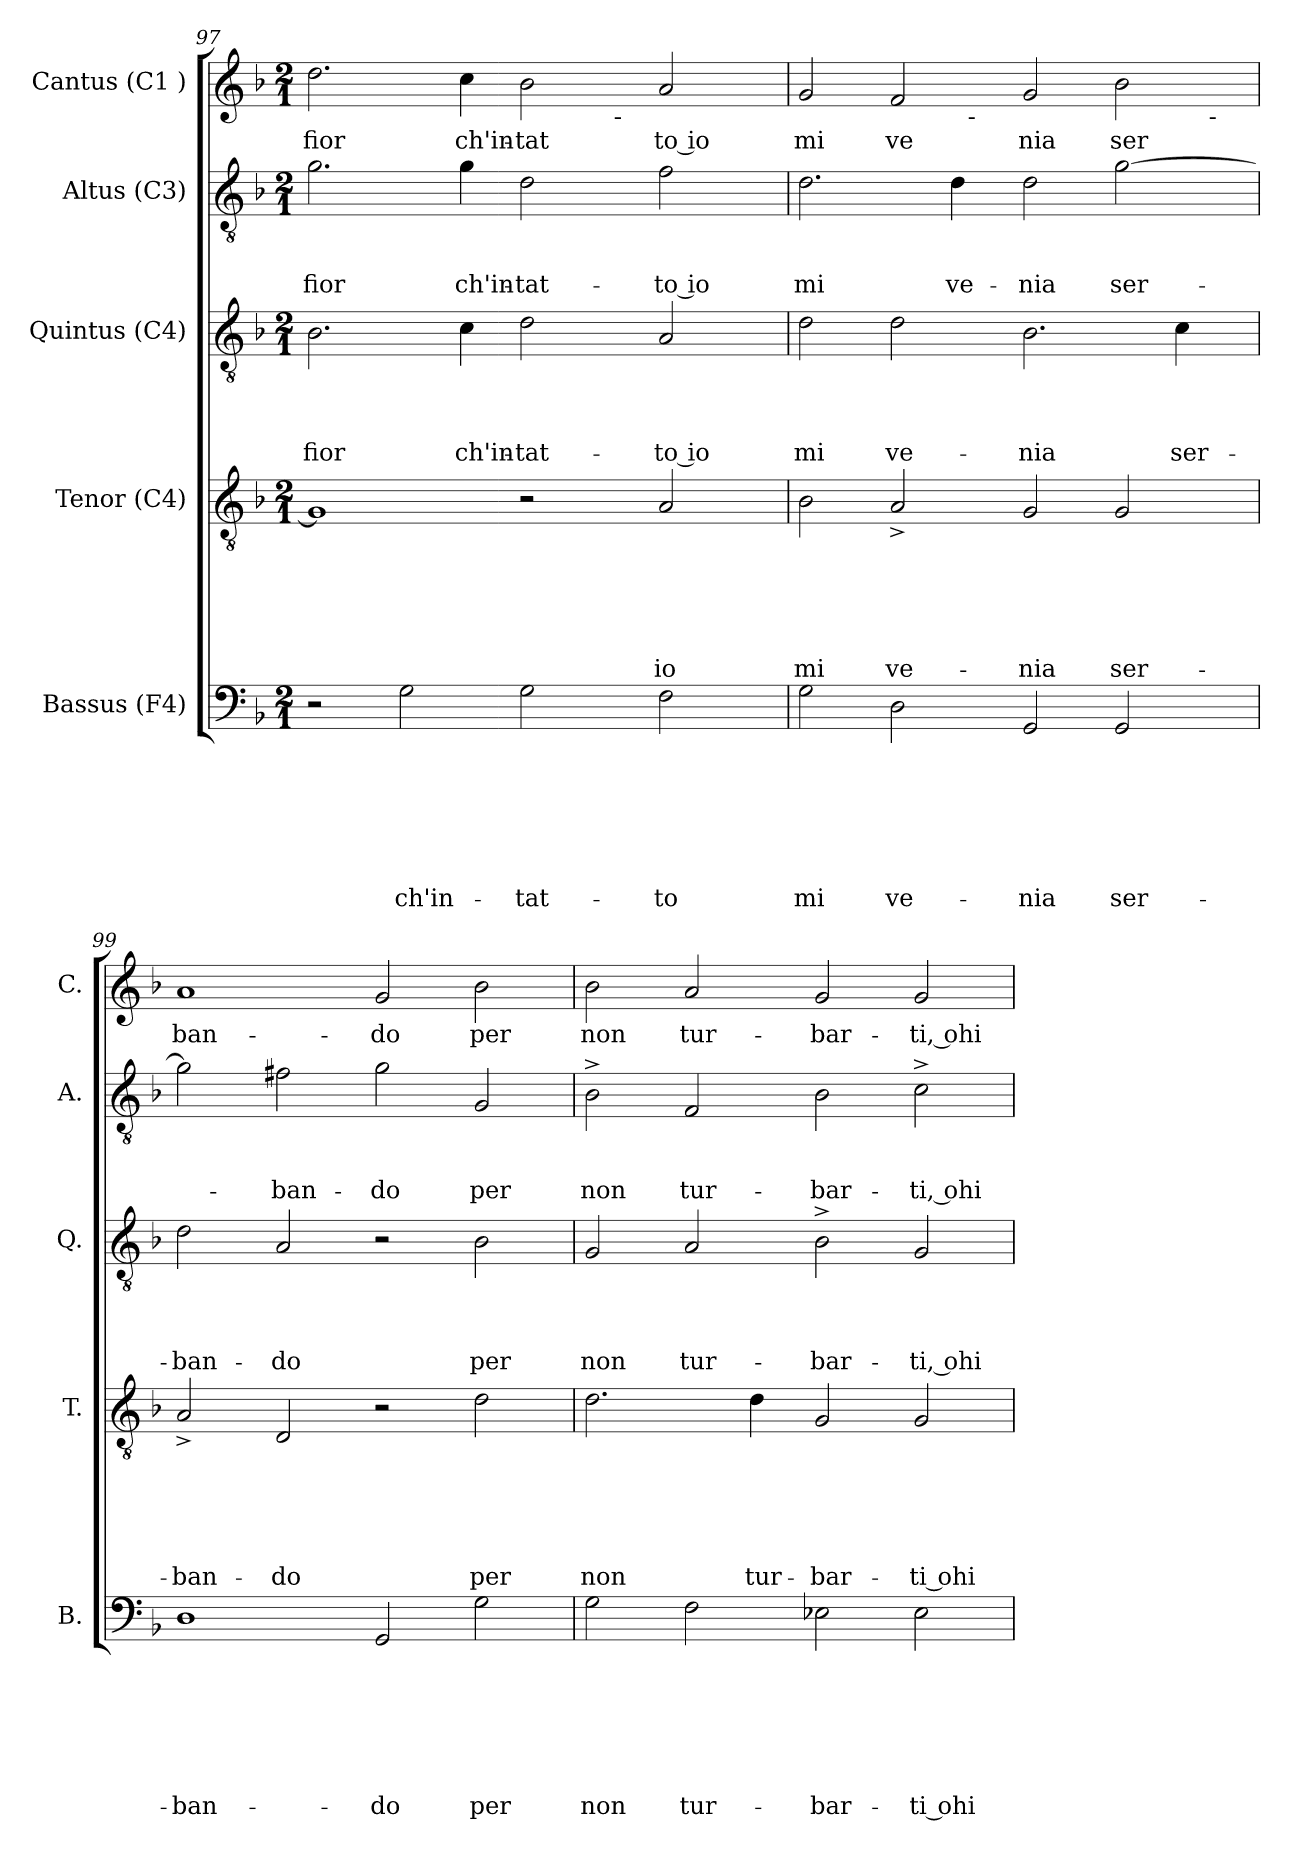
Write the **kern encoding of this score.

**kern	**text	**text	**text	**text	**text	**text	**text	**kern	**text	**text	**text	**text	**text	**text	**kern	**text	**text	**text	**text	**kern	**text	**text	**text	**kern	**text
*part5	*part5	*part5	*part5	*part5	*part5	*part5	*part5	*part4	*part4	*part4	*part4	*part4	*part4	*part4	*part3	*part3	*part3	*part3	*part3	*part2	*part2	*part2	*part2	*part1	*part1
*staff5	*staff5	*staff5	*staff5	*staff5	*staff5	*staff5	*staff5	*staff4	*staff4	*staff4	*staff4	*staff4	*staff4	*staff4	*staff3	*staff3	*staff3	*staff3	*staff3	*staff2	*staff2	*staff2	*staff2	*staff1	*staff1
*I"Bassus (F4)	*	*	*	*	*	*	*	*I"Tenor (C4)	*	*	*	*	*	*	*I"Quintus (C4)	*	*	*	*	*I"Altus (C3)	*	*	*	*I"Cantus (C1 )	*
*I'B.	*	*	*	*	*	*	*	*I'T.	*	*	*	*	*	*	*I'Q.	*	*	*	*	*I'A.	*	*	*	*I'C.	*
*clefF4	*	*	*	*	*	*	*	*clefGv2	*	*	*	*	*	*	*clefGv2	*	*	*	*	*clefGv2	*	*	*	*clefG2	*
*k[b-]	*	*	*	*	*	*	*	*k[b-]	*	*	*	*	*	*	*k[b-]	*	*	*	*	*k[b-]	*	*	*	*k[b-]	*
*F:	*	*	*	*	*	*	*	*F:	*	*	*	*	*	*	*F:	*	*	*	*	*F:	*	*	*	*F:	*
*M2/1	*	*	*	*	*	*	*	*M2/1	*	*	*	*	*	*	*M2/1	*	*	*	*	*M2/1	*	*	*	*M2/1	*
=97	=97	=97	=97	=97	=97	=97	=97	=97	=97	=97	=97	=97	=97	=97	=97	=97	=97	=97	=97	=97	=97	=97	=97	=97	=97
!	!	!	!	!	!	!	!	!	!	!	!	!	!	!	!	!	!	!	!LO:LY:b	!	!	!	!LO:LY:b	!	!LO:LY:b
*	*	*	*	*	*	*	*	*	*	*	*	*	*	*	*	*	*	*	*	*	*	*	*	*^	*
2r	.	.	.	.	.	.	.	1G]	.	.	.	.	.	.	2.B-\	.	.	.	fior	2.g\	.	.	fior	2.dd\	1ryy	fior
!	!	!	!	!	!	!	!LO:LY:b	!	!	!	!	!	!	!	!	!	!	!	!	!	!	!	!	!	!	!
2G\	.	.	.	.	.	.	ch'in-	.	.	.	.	.	.	.	.	.	.	.	.	.	.	.	.	.	.	.
!	!	!	!	!	!	!	!	!	!	!	!	!	!	!	!	!	!	!	!LO:LY:b	!	!	!	!LO:LY:b	!	!	!LO:LY:b
.	.	.	.	.	.	.	.	.	.	.	.	.	.	.	4c\	.	.	.	ch'in-	4g\	.	.	ch'in-	4cc\	.	ch'in-
!	!	!	!	!	!	!	!LO:LY:b	!	!	!	!	!	!	!	!	!	!	!	!LO:LY:b:rj	!	!	!	!LO:LY:b:rj	!	!	!LO:LY:b
2G\	.	.	.	.	.	.	-tat-	2r	.	.	.	.	.	.	2d\	.	.	.	-tat-	2d\	.	.	-tat-	2b-\	4ryy	-tat
.	.	.	.	.	.	.	.	.	.	.	.	.	.	.	.	.	.	.	.	.	.	.	.	.	16.ryy	.
!	!	!	!	!	!	!	!	!	!	!	!	!	!	!	!	!	!	!	!	!	!	!	!	!	!LO:TX:b:t=-	!
.	.	.	.	.	.	.	.	.	.	.	.	.	.	.	.	.	.	.	.	.	.	.	.	.	2ryy	.
!	!	!	!	!	!	!	!LO:LY:b	!	!	!	!	!	!	!LO:LY:b	!	!	!	!	!LO:LY:b:rj	!	!	!	!LO:LY:b:rj	!	!	!LO:LY:b:rj
2F\	.	.	.	.	.	.	-to	2A/	.	.	.	.	.	io	2A/	.	.	.	-to io	2f\	.	.	-to io	2a/	.	to io
.	.	.	.	.	.	.	.	.	.	.	.	.	.	.	.	.	.	.	.	.	.	.	.	.	8ryy	.
.	.	.	.	.	.	.	.	.	.	.	.	.	.	.	.	.	.	.	.	.	.	.	.	.	32ryy	.
=98	=98	=98	=98	=98	=98	=98	=98	=98	=98	=98	=98	=98	=98	=98	=98	=98	=98	=98	=98	=98	=98	=98	=98	=98	=98	=98
!	!	!	!	!	!	!	!LO:LY:b	!	!	!	!	!	!	!LO:LY:b	!	!	!	!	!LO:LY:b	!	!	!	!LO:LY:b	!	!	!LO:LY:b
*	*	*	*	*	*	*	*	*	*	*	*	*	*	*	*	*	*	*	*	*	*	*	*	*	*^	*
2G\	.	.	.	.	.	.	mi	2B-\	.	.	.	.	.	mi	2d\	.	.	.	mi	2.d\	.	.	mi	2g/	2ryy	1ryy	mi
!	!	!	!	!	!	!	!LO:LY:b	!	!	!	!	!	!	!LO:LY:b	!	!	!	!	!LO:LY:b	!	!	!	!	!	!	!	!LO:LY:b
2D\	.	.	.	.	.	.	ve-	2A^</	.	.	.	.	.	ve-	2d\	.	.	.	ve-	.	.	.	.	2f/	4ryy	.	ve
!	!	!	!	!	!	!	!	!	!	!	!	!	!	!	!	!	!	!	!	!	!	!	!LO:LY:b	!	!	!	!
.	.	.	.	.	.	.	.	.	.	.	.	.	.	.	.	.	.	.	.	4d\	.	.	ve-	.	32ryy	.	.
!	!	!	!	!	!	!	!	!	!	!	!	!	!	!	!	!	!	!	!	!	!	!	!	!	!LO:TX:b:t=-	!	!
.	.	.	.	.	.	.	.	.	.	.	.	.	.	.	.	.	.	.	.	.	.	.	.	.	1ryy	.	.
!	!	!	!	!	!	!	!LO:LY:b	!	!	!	!	!	!	!LO:LY:b	!	!	!	!	!LO:LY:b	!	!	!	!LO:LY:b	!	!	!	!LO:LY:b
2GG/	.	.	.	.	.	.	-nia	2G/	.	.	.	.	.	-nia	2.B-\	.	.	.	-nia	2d\	.	.	-nia	2g/	.	2ryy	nia
!	!	!	!	!	!	!	!LO:LY:b	!	!	!	!	!	!	!LO:LY:b	!	!	!	!	!	!	!	!	!LO:LY:b	!	!	!	!LO:LY:b
2GG/	.	.	.	.	.	.	ser-	2G/	.	.	.	.	.	ser-	.	.	.	.	.	[>2g\	.	.	ser-	2b-\	.	4ryy	ser
!	!	!	!	!	!	!	!	!	!	!	!	!	!	!	!	!	!	!	!LO:LY:b	!	!	!	!	!	!	!	!
.	.	.	.	.	.	.	.	.	.	.	.	.	.	.	4c\	.	.	.	ser-	.	.	.	.	.	.	16ryy	.
.	.	.	.	.	.	.	.	.	.	.	.	.	.	.	.	.	.	.	.	.	.	.	.	.	8..ryy	.	.
!	!	!	!	!	!	!	!	!	!	!	!	!	!	!	!	!	!	!	!	!	!	!	!	!	!	!LO:TX:b:t=-	!
.	.	.	.	.	.	.	.	.	.	.	.	.	.	.	.	.	.	.	.	.	.	.	.	.	.	8.ryy	.
=99	=99	=99	=99	=99	=99	=99	=99	=99	=99	=99	=99	=99	=99	=99	=99	=99	=99	=99	=99	=99	=99	=99	=99	=99	=99	=99	=99
!	!	!	!	!	!	!	!LO:LY:b	!	!	!	!	!	!	!LO:LY:b	!	!	!	!	!LO:LY:b	!	!	!	!	!	!	!	!LO:LY:b
*	*	*	*	*	*	*	*	*	*	*	*	*	*	*	*	*	*	*	*	*	*	*	*	*v	*v	*v	*
1D	.	.	.	.	.	.	-ban-	2A^</	.	.	.	.	.	-ban-	2d\	.	.	.	-ban-	2g\]	.	.	.	1a	ban-
!	!	!	!	!	!	!	!	!	!	!	!	!	!	!LO:LY:b	!	!	!	!	!LO:LY:b	!	!	!	!LO:LY:b	!	!
.	.	.	.	.	.	.	.	2D/	.	.	.	.	.	-do	2A/	.	.	.	-do	2f#\	.	.	-ban-	.	.
!	!	!	!	!	!	!	!LO:LY:b	!	!	!	!	!	!	!	!	!	!	!	!	!	!	!	!LO:LY:b	!	!LO:LY:b
2GG/	.	.	.	.	.	.	-do	2r	.	.	.	.	.	.	2r	.	.	.	.	2g\	.	.	-do	2g/	-do
!	!	!	!	!	!	!	!LO:LY:b	!	!	!	!	!	!	!LO:LY:b	!	!	!	!	!LO:LY:b	!	!	!	!LO:LY:b	!	!LO:LY:b
2G\	.	.	.	.	.	.	per	2d\	.	.	.	.	.	per	2B-\	.	.	.	per	2G/	.	.	per	2b-\	per
!!LO:PB:g=z
=100	=100	=100	=100	=100	=100	=100	=100	=100	=100	=100	=100	=100	=100	=100	=100	=100	=100	=100	=100	=100	=100	=100	=100	=100	=100
!	!	!	!	!	!	!	!LO:LY:b	!	!	!	!	!	!	!LO:LY:b	!	!	!	!	!LO:LY:b	!	!	!	!LO:LY:b	!	!LO:LY:b
2G\	.	.	.	.	.	.	non	2.d\	.	.	.	.	.	non	2G/	.	.	.	non	2B-^>\	.	.	non	2b-\	non
!	!	!	!	!	!	!	!LO:LY:b	!	!	!	!	!	!	!	!	!	!	!	!LO:LY:b	!	!	!	!LO:LY:b	!	!LO:LY:b
2F\	.	.	.	.	.	.	tur-	.	.	.	.	.	.	.	2A/	.	.	.	tur-	2F/	.	.	tur-	2a/	tur-
!	!	!	!	!	!	!	!	!	!	!	!	!	!	!LO:LY:b	!	!	!	!	!	!	!	!	!	!	!
.	.	.	.	.	.	.	.	4d\	.	.	.	.	.	tur-	.	.	.	.	.	.	.	.	.	.	.
!	!	!	!	!	!	!	!LO:LY:b	!	!	!	!	!	!	!LO:LY:b:rj	!	!	!	!	!LO:LY:b	!	!	!	!LO:LY:b	!	!LO:LY:b
2E-X\	.	.	.	.	.	.	-bar-	2G/	.	.	.	.	.	-bar-	2B-^>\	.	.	.	-bar-	2B-\	.	.	-bar-	2g/	-bar-
!	!	!	!	!	!	!	!LO:LY:b:rj	!	!	!	!	!	!	!LO:LY:b:rj	!	!	!	!	!LO:LY:b:rj	!	!	!	!LO:LY:b:rj	!	!LO:LY:b:rj
2E-\	.	.	.	.	.	.	-ti ohi-	2G/	.	.	.	.	.	-ti ohi-	2G/	.	.	.	-ti, ohi-	2c^>\	.	.	-ti, ohi-	2g/	-ti, ohi
=	=	=	=	=	=	=	=	=	=	=	=	=	=	=	=	=	=	=	=	=	=	=	=	=	=
*-	*-	*-	*-	*-	*-	*-	*-	*-	*-	*-	*-	*-	*-	*-	*-	*-	*-	*-	*-	*-	*-	*-	*-	*-	*-
